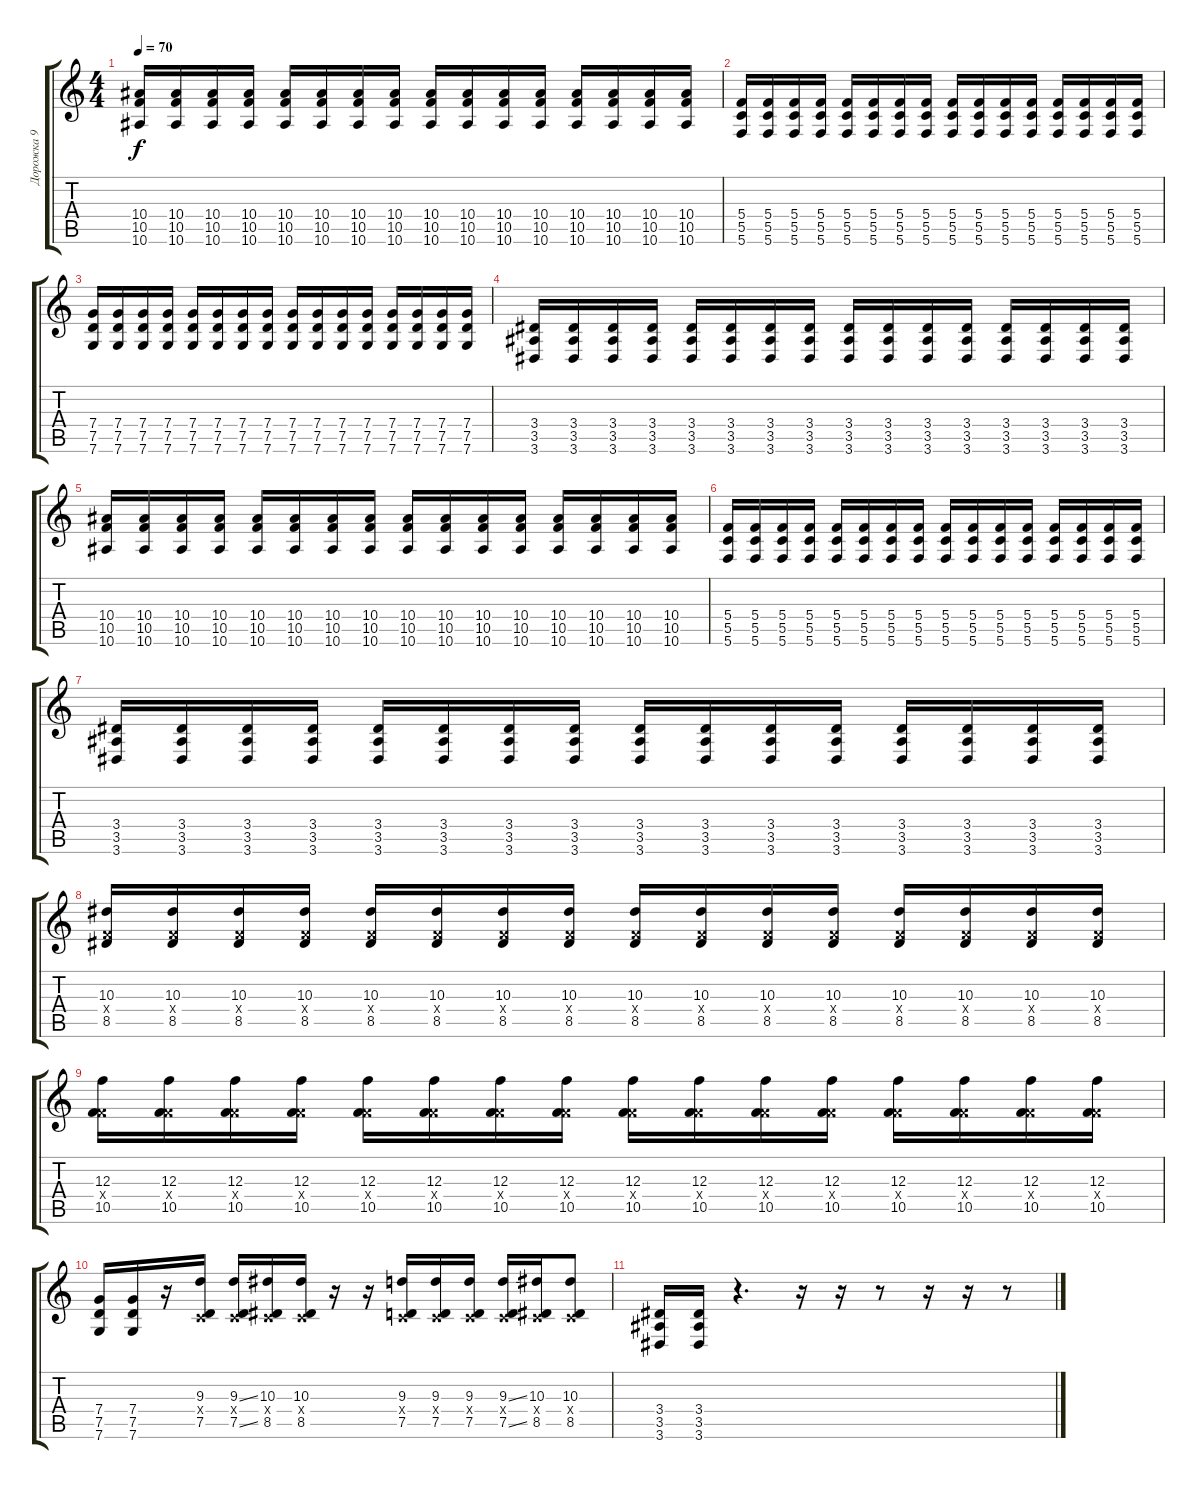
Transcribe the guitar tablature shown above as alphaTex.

\track ("Дорожка 9" "Дорожка 9") {instrument distortionguitar}
\staff {score tabs}
\tuning (D4 A3 F3 C3 G2 C2) {hide}
\ts (4 4)
\tempo 70
\clef g2
\ks c
(10.4 10.5 10.6).16{dy f} (10.4 10.5 10.6).16 (10.4 10.5 10.6).16 (10.4 10.5 10.6).16 (10.4 10.5 10.6).16 (10.4 10.5 10.6).16 (10.4 10.5 10.6).16 (10.4 10.5 10.6).16 (10.4 10.5 10.6).16 (10.4 10.5 10.6).16 (10.4 10.5 10.6).16 (10.4 10.5 10.6).16 (10.4 10.5 10.6).16 (10.4 10.5 10.6).16 (10.4 10.5 10.6).16 (10.4 10.5 10.6).16 |
(5.4 5.5 5.6).16 (5.4 5.5 5.6).16 (5.4 5.5 5.6).16 (5.4 5.5 5.6).16 (5.4 5.5 5.6).16 (5.4 5.5 5.6).16 (5.4 5.5 5.6).16 (5.4 5.5 5.6).16 (5.4 5.5 5.6).16 (5.4 5.5 5.6).16 (5.4 5.5 5.6).16 (5.4 5.5 5.6).16 (5.4 5.5 5.6).16 (5.4 5.5 5.6).16 (5.4 5.5 5.6).16 (5.4 5.5 5.6).16 |
(7.4 7.5 7.6).16 (7.4 7.5 7.6).16 (7.4 7.5 7.6).16 (7.4 7.5 7.6).16 (7.4 7.5 7.6).16 (7.4 7.5 7.6).16 (7.4 7.5 7.6).16 (7.4 7.5 7.6).16 (7.4 7.5 7.6).16 (7.4 7.5 7.6).16 (7.4 7.5 7.6).16 (7.4 7.5 7.6).16 (7.4 7.5 7.6).16 (7.4 7.5 7.6).16 (7.4 7.5 7.6).16 (7.4 7.5 7.6).16 |
(3.4 3.5 3.6).16 (3.4 3.5 3.6).16 (3.4 3.5 3.6).16 (3.4 3.5 3.6).16 (3.4 3.5 3.6).16 (3.4 3.5 3.6).16 (3.4 3.5 3.6).16 (3.4 3.5 3.6).16 (3.4 3.5 3.6).16 (3.4 3.5 3.6).16 (3.4 3.5 3.6).16 (3.4 3.5 3.6).16 (3.4 3.5 3.6).16 (3.4 3.5 3.6).16 (3.4 3.5 3.6).16 (3.4 3.5 3.6).16 |
(10.4 10.5 10.6).16 (10.4 10.5 10.6).16 (10.4 10.5 10.6).16 (10.4 10.5 10.6).16 (10.4 10.5 10.6).16 (10.4 10.5 10.6).16 (10.4 10.5 10.6).16 (10.4 10.5 10.6).16 (10.4 10.5 10.6).16 (10.4 10.5 10.6).16 (10.4 10.5 10.6).16 (10.4 10.5 10.6).16 (10.4 10.5 10.6).16 (10.4 10.5 10.6).16 (10.4 10.5 10.6).16 (10.4 10.5 10.6).16 |
(5.4 5.5 5.6).16 (5.4 5.5 5.6).16 (5.4 5.5 5.6).16 (5.4 5.5 5.6).16 (5.4 5.5 5.6).16 (5.4 5.5 5.6).16 (5.4 5.5 5.6).16 (5.4 5.5 5.6).16 (5.4 5.5 5.6).16 (5.4 5.5 5.6).16 (5.4 5.5 5.6).16 (5.4 5.5 5.6).16 (5.4 5.5 5.6).16 (5.4 5.5 5.6).16 (5.4 5.5 5.6).16 (5.4 5.5 5.6).16 |
(3.4 3.5 3.6).16 (3.4 3.5 3.6).16 (3.4 3.5 3.6).16 (3.4 3.5 3.6).16 (3.4 3.5 3.6).16 (3.4 3.5 3.6).16 (3.4 3.5 3.6).16 (3.4 3.5 3.6).16 (3.4 3.5 3.6).16 (3.4 3.5 3.6).16 (3.4 3.5 3.6).16 (3.4 3.5 3.6).16 (3.4 3.5 3.6).16 (3.4 3.5 3.6).16 (3.4 3.5 3.6).16 (3.4 3.5 3.6).16 |
(10.3 5.4{x} 8.5).16 (10.3 5.4{x} 8.5).16 (10.3 5.4{x} 8.5).16 (10.3 5.4{x} 8.5).16 (10.3 5.4{x} 8.5).16 (10.3 5.4{x} 8.5).16 (10.3 5.4{x} 8.5).16 (10.3 5.4{x} 8.5).16 (10.3 5.4{x} 8.5).16 (10.3 5.4{x} 8.5).16 (10.3 5.4{x} 8.5).16 (10.3 5.4{x} 8.5).16 (10.3 5.4{x} 8.5).16 (10.3 5.4{x} 8.5).16 (10.3 5.4{x} 8.5).16 (10.3 5.4{x} 8.5).16 |
(12.3 5.4{x} 10.5).16 (12.3 5.4{x} 10.5).16 (12.3 5.4{x} 10.5).16 (12.3 5.4{x} 10.5).16 (12.3 5.4{x} 10.5).16 (12.3 5.4{x} 10.5).16 (12.3 5.4{x} 10.5).16 (12.3 5.4{x} 10.5).16 (12.3 5.4{x} 10.5).16 (12.3 5.4{x} 10.5).16 (12.3 5.4{x} 10.5).16 (12.3 5.4{x} 10.5).16 (12.3 5.4{x} 10.5).16 (12.3 5.4{x} 10.5).16 (12.3 5.4{x} 10.5).16 (12.3 5.4{x} 10.5).16 |
(7.4 7.5 7.6).16 (7.4 7.5 7.6).16 r.16 (9.3 0.4{x} 7.5).16 (9.3{ss} 0.4{x} 7.5{ss}).16 (10.3 0.4{x} 8.5).16 (10.3 0.4{x} 8.5).16 r.16 r.16 (9.3 0.4{x} 7.5).16 (9.3 0.4{x} 7.5).16 (9.3 0.4{x} 7.5).16 (9.3{ss} 0.4{x} 7.5{ss}).16 (10.3 0.4{x} 8.5).16 (10.3 0.4{x} 8.5).8 |
(3.4 3.5 3.6).16 (3.4 3.5 3.6).16 r.4{d} r.16 r.16 r.8 r.16 r.16 r.8
